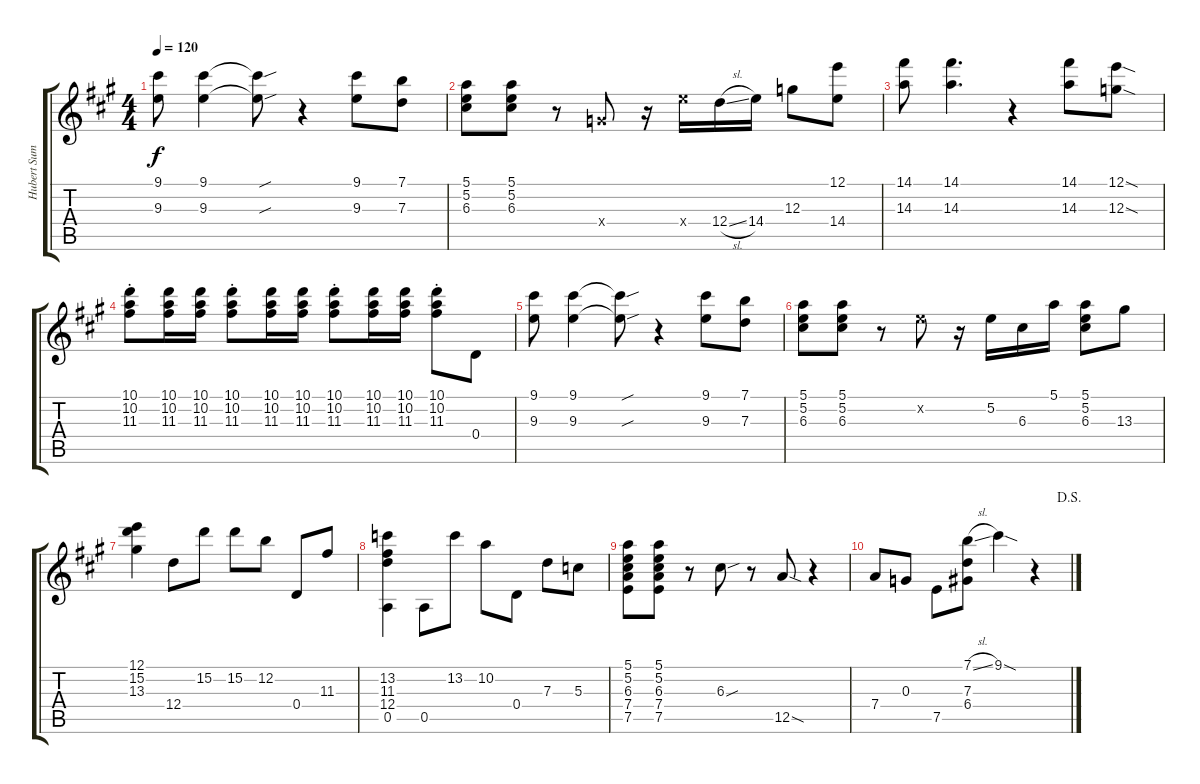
\track ("Hubert Sumlin - slightly overdriven el. " "Hubert Sum") {instrument overdrivenguitar}
\staff {score tabs}
\tuning (E4 B3 G3 D3 A2 E2) {hide}
\ts (4 4)
\tempo 120
\clef g2
\ks a
(9.1 9.3).8{dy f} (9.1 9.3).4 (9.1{sou t} 9.3{sou t}).8 r.4 (9.1 9.3).8 (7.1 7.3).8 |
(5.1 5.2 6.3).8 (5.1 5.2 6.3).8 r.8 5.4{x}.8 r.16 14.4{x}.16 12.4{sl}.16 14.4.16 12.3.8 (12.1 14.4).8 |
(14.1 14.3).8 (14.1 14.3).4{d} r.4 (14.1 14.3).8 (12.1{sod} 12.3{sod}).8 |
(10.1{st} 10.2{st} 11.3{st}).8 (10.1 10.2 11.3).16 (10.1 10.2 11.3).16 (10.1{st} 10.2{st} 11.3{st}).8 (10.1 10.2 11.3).16 (10.1 10.2 11.3).16 (10.1{st} 10.2{st} 11.3{st}).8 (10.1 10.2 11.3).16 (10.1 10.2 11.3).16 (10.1{st} 10.2{st} 11.3{st}).8 0.4.8 |
(9.1 9.3).8 (9.1 9.3).4 (9.1{sou t} 9.3{sou t}).8 r.4 (9.1 9.3).8 (7.1 7.3).8 |
(5.1 5.2 6.3).8 (5.1 5.2 6.3).8 r.8 5.2{x}.8 r.16 5.2.16 6.3.16 5.1.16 (5.1 5.2 6.3).8 13.3.8 |
(12.1 15.2 13.3).4 12.4.8 15.2.8 15.2.8 12.2.8 0.4.8 11.3.8 |
(13.2 11.3 12.4 0.5).4 0.5.8 13.2.8 10.2.8 0.4.8 7.3.8 5.3.8 |
(5.1 5.2 6.3 7.4 7.5).8 (5.1 5.2 6.3 7.4 7.5).8 r.8 6.3{sou}.8 r.8 12.5{sod}.8 r.4 |
\jump dalsegno
7.4.8 0.3.8 7.5.8 (7.1{sl} 7.3 6.4).8 9.1{sod}.4 r.4
